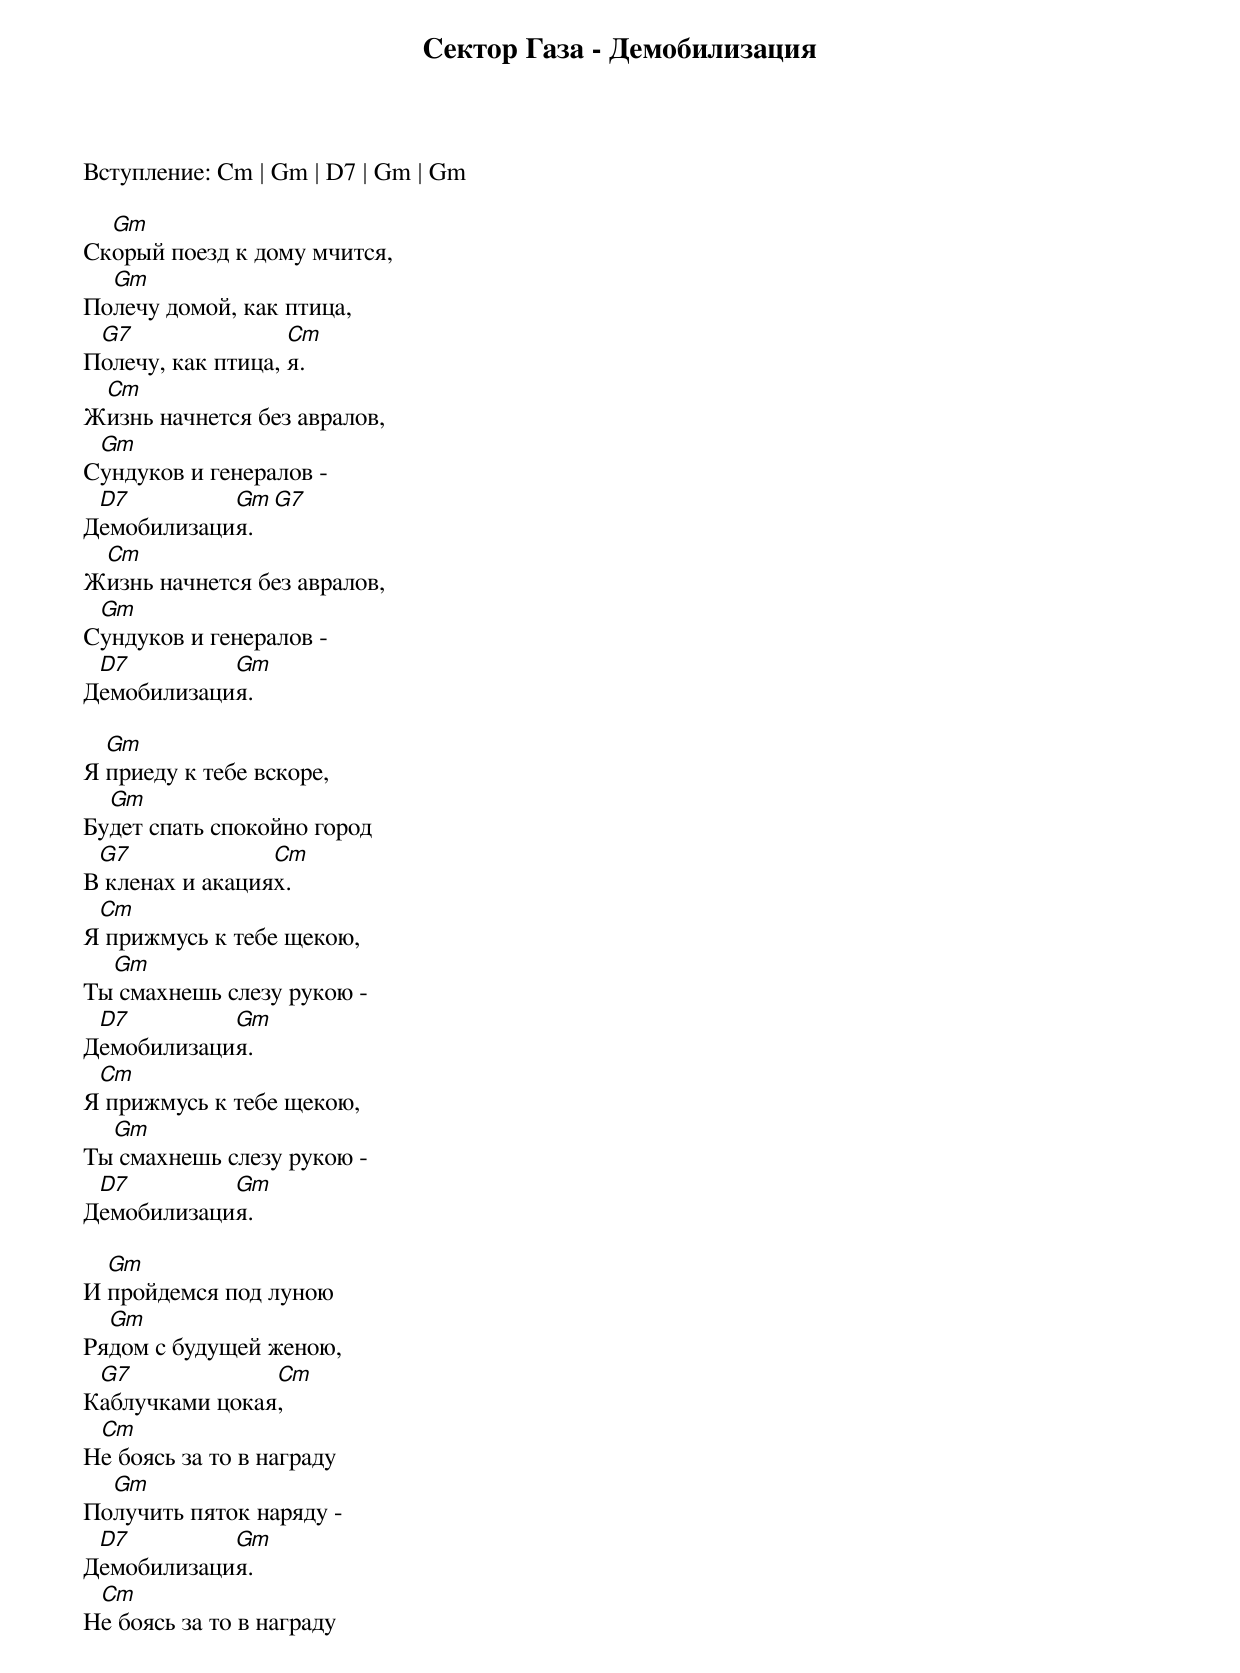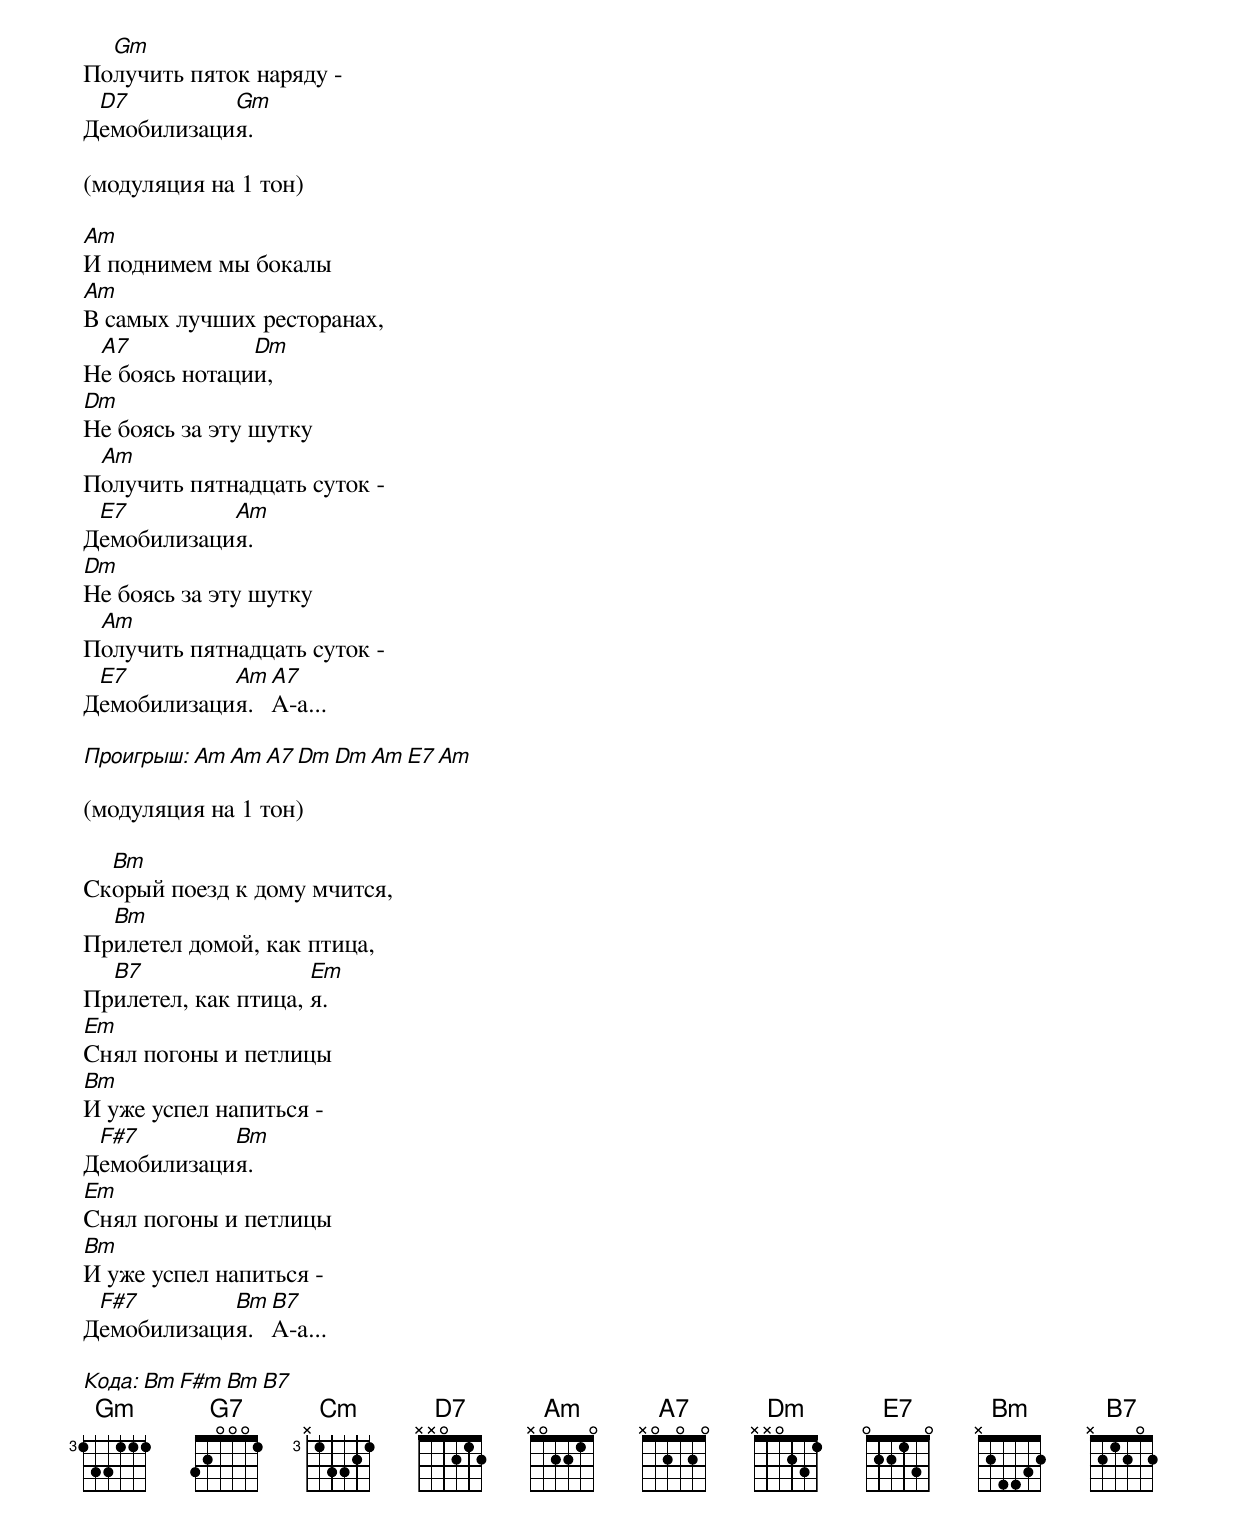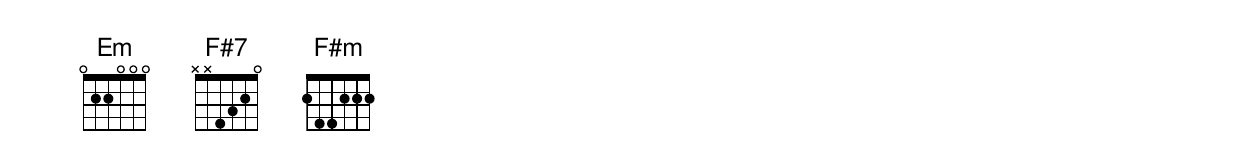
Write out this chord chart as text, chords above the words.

Сектор Газа - Демобилизация

Вступление: Cm | Gm | D7 | Gm | Gm

  Gm
Скорый поезд к дому мчится,
  Gm
Полечу домой, как птица,
 G7                Cm
Полечу, как птица, я.
 Cm
Жизнь начнется без авралов,
 Gm
Сундуков и генералов -
 D7         Gm  G7
Демобилизация.
 Cm
Жизнь начнется без авралов,
 Gm
Сундуков и генералов -
 D7         Gm
Демобилизация.

  Gm
Я приеду к тебе вскоре,
  Gm
Будет спать спокойно город
 G7              Cm
В кленах и акациях.
 Cm
Я прижмусь к тебе щекою,
  Gm
Ты смахнешь слезу рукою -
 D7         Gm
Демобилизация.
 Cm
Я прижмусь к тебе щекою,
  Gm
Ты смахнешь слезу рукою -
 D7         Gm
Демобилизация.

  Gm
И пройдемся под луною
  Gm
Рядом с будущей женою,
 G7             Cm
Каблучками цокая,
 Cm
Не боясь за то в награду
  Gm
Получить пяток наряду -
 D7         Gm
Демобилизация.
 Cm
Не боясь за то в награду
  Gm
Получить пяток наряду -
 D7         Gm
Демобилизация.

(модуляция на 1 тон)

Am
И поднимем мы бокалы
Am
В самых лучших ресторанах,
 A7            Dm
Не боясь нотации,
Dm
Не боясь за эту шутку
 Am
Получить пятнадцать суток -
 E7         Am
Демобилизация.
Dm
Не боясь за эту шутку
 Am
Получить пятнадцать суток -
 E7         Am A7
Демобилизация. А-а...

Проигрыш: Am Am  A7  Dm  Dm  Am E7  Am

(модуляция на 1 тон)

  Bm
Скорый поезд к дому мчится,
  Bm
Прилетел домой, как птица,
  B7                 Em
Прилетел, как птица, я.
Em
Снял погоны и петлицы
Bm
И уже успел напиться -
 F#7        Bm
Демобилизация.
Em
Снял погоны и петлицы
Bm
И уже успел напиться -
 F#7        Bm B7
Демобилизация. А-а...

Кода: Bm  F#m  Bm  B7
